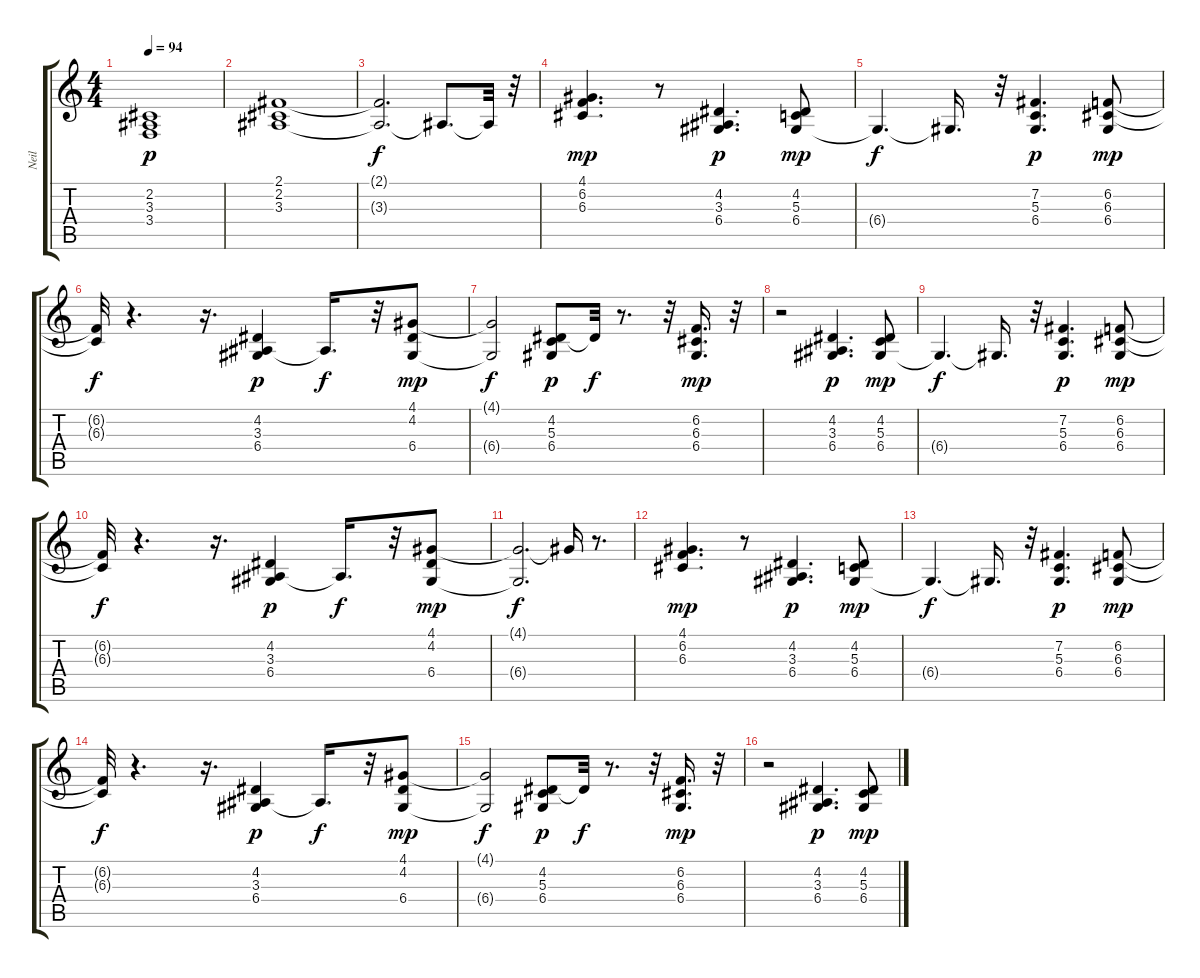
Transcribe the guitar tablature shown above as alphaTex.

\track ("Neil" "Neil") {instrument stringensemble1}
\staff {score tabs}
\tuning (E4 B3 G3 D3 A2 E2) {hide}
\ts (4 4)
\tempo 94
\clef g2
\ks c
(2.2 3.3 3.4).1{dy p} |
(2.1 2.2 3.3).1 |
(2.1{t} 3.3{t}).2{d dy f} 3.3{t}.8{d} 3.3{t}.32 r.32 |
(4.1 6.2 6.3).4{d dy mp} r.8 (4.2 3.3 6.4).4{d dy p} (4.2 5.3 6.4).8{dy mp} |
6.4{t}.4{d dy f} 6.4{t}.16{d} r.32 (7.2 5.3 6.4).4{d dy p} (6.2 6.3 6.4).8{dy mp} |
(6.2{t} 6.3{t}).32{dy f} r.4{d} r.16{d} (4.2 3.3 6.4).4{dy p} 3.3{t}.16{d dy f} r.32 (4.1 4.2 6.4).8{dy mp} |
(4.1{t} 6.4{t}).2{dy f} (4.2 5.3 6.4).8{dy p} 4.2{t}.32{dy f} r.8{d} r.32 (6.2 6.3 6.4).16{d dy mp} r.32 |
r.2 (4.2 3.3 6.4).4{d dy p} (4.2 5.3 6.4).8{dy mp} |
6.4{t}.4{d dy f} 6.4{t}.16{d} r.32 (7.2 5.3 6.4).4{d dy p} (6.2 6.3 6.4).8{dy mp} |
(6.2{t} 6.3{t}).32{dy f} r.4{d} r.16{d} (4.2 3.3 6.4).4{dy p} 3.3{t}.16{d dy f} r.32 (4.1 4.2 6.4).8{dy mp} |
(4.1{t} 6.4{t}).2{d dy f} 4.1{t}.16 r.8{d} |
(4.1 6.2 6.3).4{d dy mp} r.8 (4.2 3.3 6.4).4{d dy p} (4.2 5.3 6.4).8{dy mp} |
6.4{t}.4{d dy f} 6.4{t}.16{d} r.32 (7.2 5.3 6.4).4{d dy p} (6.2 6.3 6.4).8{dy mp} |
(6.2{t} 6.3{t}).32{dy f} r.4{d} r.16{d} (4.2 3.3 6.4).4{dy p} 3.3{t}.16{d dy f} r.32 (4.1 4.2 6.4).8{dy mp} |
(4.1{t} 6.4{t}).2{dy f} (4.2 5.3 6.4).8{dy p} 4.2{t}.32{dy f} r.8{d} r.32 (6.2 6.3 6.4).16{d dy mp} r.32 |
r.2 (4.2 3.3 6.4).4{d dy p} (4.2 5.3 6.4).8{dy mp}
